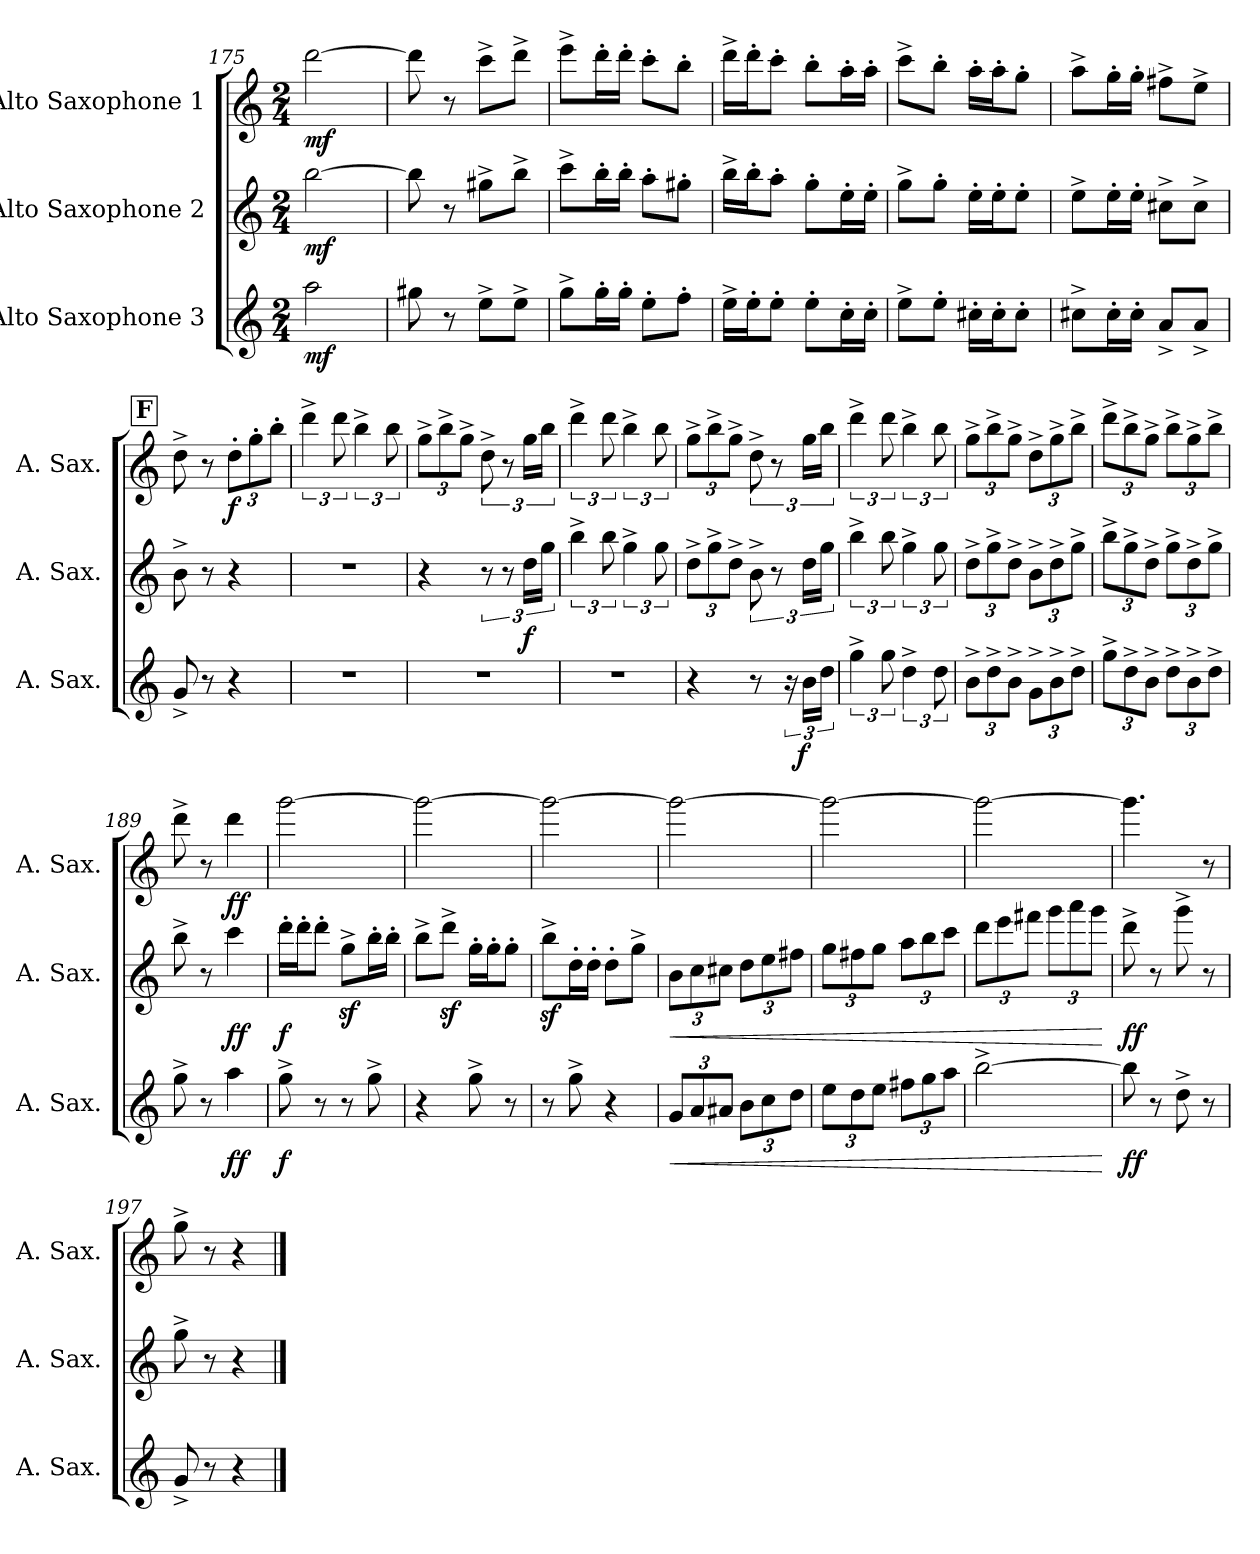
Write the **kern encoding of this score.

**kern	**dynam	**kern	**dynam	**kern	**dynam
*part3	*part3	*part2	*part2	*part1	*part1
*staff3	*staff3	*staff2	*staff2	*staff1	*staff1
*I"Alto Saxophone 3	*	*I"Alto Saxophone 2	*	*I"Alto Saxophone 1	*
*I'A. Sax.	*	*I'A. Sax.	*	*I'A. Sax.	*
*clefG2	*	*clefG2	*	*clefG2	*
*ITrd5c9	*	*ITrd5c9	*	*ITrd5c9	*
*k[b-e-a-]	*	*k[b-e-a-]	*	*k[b-e-a-]	*
*M2/4	*	*M2/4	*	*M2/4	*
=175	=175	=175	=175	=175	=175
!	!LO:DY:b	!	!LO:DY:b	!	!LO:DY:b
2cc\	mf	[2dd\	mf	[2ff\	mf
=176	=176	=176	=176	=176	=176
8bn\	.	8dd\]	.	8ff\]	.
8r	.	8r	.	8r	.
8g^\L	.	8bn^\L	.	8ee-^\L	.
8g^\J	.	8dd^\J	.	8ff^\J	.
=177	=177	=177	=177	=177	=177
8b-^\L	.	8ee-^\L	.	8gg^\L	.
16b-'\L	.	16dd'\L	.	16ff'\L	.
16b-'\JJ	.	16dd'\JJ	.	16ff'\JJ	.
8g'\L	.	8cc'\L	.	8ee-'\L	.
8a-'\J	.	8bn'\J	.	8dd'\J	.
=178	=178	=178	=178	=178	=178
16g^\LL	.	16dd^\LL	.	16ff^\LL	.
16g'\J	.	16dd'\J	.	16ff'\J	.
8g'\J	.	8cc'\J	.	8ee-'\J	.
8g'\L	.	8b-'\L	.	8dd'\L	.
16e-'\L	.	16g'\L	.	16cc'\L	.
16e-'\JJ	.	16g'\JJ	.	16cc'\JJ	.
=179	=179	=179	=179	=179	=179
8g^\L	.	8b-^\L	.	8ee-^\L	.
8g'\J	.	8b-'\J	.	8dd'\J	.
16en'\LL	.	16g'\LL	.	16cc'\LL	.
16e'\J	.	16g'\J	.	16cc'\J	.
8e'\J	.	8g'\J	.	8b-'\J	.
=180	=180	=180	=180	=180	=180
8en^\L	.	8g^\L	.	8cc^\L	.
16e'\L	.	16g'\L	.	16b-'\L	.
16e'\JJ	.	16g'\JJ	.	16b-'\JJ	.
8c^/L	.	8en^\L	.	8an^\L	.
8c^/J	.	8e^\J	.	8g^\J	.
!!LO:REH:place=s1:a:B:fs=14:t=F
=181	=181	=181	=181	=181	=181
8B-^/	.	8d^\	.	8f^\	.
8r	.	8r	.	8r	.
*	*	*	*	*Xbrackettup	*
!	!	!	!	!	!LO:DY:b
4r	.	4r	.	12f'\L	f
.	.	.	.	12b-'\	.
.	.	.	.	12dd'\J	.
!!LO:LB:g=z
=182	=182	=182	=182	=182	=182
*	*	*	*	*brackettup	*
2r	.	2r	.	6ff^\	.
.	.	.	.	12ff\	.
.	.	.	.	6dd^\	.
.	.	.	.	12dd\	.
=183	=183	=183	=183	=183	=183
*	*	*	*	*Xbrackettup	*
2r	.	4r	.	12b-^\L	.
.	.	.	.	12dd^\	.
.	.	.	.	12b-^\J	.
*	*	*	*	*brackettup	*
.	.	12r	.	12f^\	.
.	.	12r	.	12r	.
!	!	!	!LO:DY:b	!	!
.	.	24f\LL	f	24b-\LL	.
.	.	24b-\JJ	.	24dd\JJ	.
=184	=184	=184	=184	=184	=184
2r	.	6dd^\	.	6ff^\	.
.	.	12dd\	.	12ff\	.
.	.	6b-^\	.	6dd^\	.
.	.	12b-\	.	12dd\	.
=185	=185	=185	=185	=185	=185
*	*	*Xbrackettup	*	*Xbrackettup	*
4r	.	12f^\L	.	12b-^\L	.
.	.	12b-^\	.	12dd^\	.
.	.	12f^\J	.	12b-^\J	.
*	*	*brackettup	*	*brackettup	*
8r	.	12d^\	.	12f^\	.
.	.	12r	.	12r	.
24r	.	.	.	.	.
!	!LO:DY:b	!	!	!	!
24d\LL	f	24f\LL	.	24b-\LL	.
24f\JJ	.	24b-\JJ	.	24dd\JJ	.
=186	=186	=186	=186	=186	=186
6b-^\	.	6dd^\	.	6ff^\	.
12b-\	.	12dd\	.	12ff\	.
6f^\	.	6b-^\	.	6dd^\	.
12f\	.	12b-\	.	12dd\	.
=187	=187	=187	=187	=187	=187
*Xbrackettup	*	*Xbrackettup	*	*Xbrackettup	*
12d^\L	.	12f^\L	.	12b-^\L	.
12f^\	.	12b-^\	.	12dd^\	.
12d^\J	.	12f^\J	.	12b-^\J	.
12B-^\L	.	12d^\L	.	12f^\L	.
12d^\	.	12f^\	.	12b-^\	.
12f^\J	.	12b-^\J	.	12dd^\J	.
=188	=188	=188	=188	=188	=188
12b-^\L	.	12dd^\L	.	12ff^\L	.
12f^\	.	12b-^\	.	12dd^\	.
12d^\J	.	12f^\J	.	12b-^\J	.
12f^\L	.	12b-^\L	.	12dd^\L	.
12d^\	.	12f^\	.	12b-^\	.
12f^\J	.	12b-^\J	.	12dd^\J	.
=189	=189	=189	=189	=189	=189
8b-^\	.	8dd^\	.	8ff^\	.
8r	.	8r	.	8r	.
!	!LO:DY:b	!	!LO:DY:b	!	!LO:DY:b
4cc\	ff	4ee-\	ff	4ff\	ff
!!LO:PB:g=z
=190	=190	=190	=190	=190	=190
!	!LO:DY:b	!	!LO:DY:b	!	!
8b-^\	f	16ff'\LL	f	[2bb-\	.
.	.	16ff'\J	.	.	.
8r	.	8ff'\J	.	.	.
8r	.	8b-z<^\L	.	.	.
8b-^\	.	16dd'\L	.	.	.
.	.	16dd'\JJ	.	.	.
=191	=191	=191	=191	=191	=191
4r	.	8dd^\L	.	2bb-\_	.
.	.	8ffz<^\J	.	.	.
8b-^\	.	16b-'\LL	.	.	.
.	.	16b-'\J	.	.	.
8r	.	8b-'\J	.	.	.
=192	=192	=192	=192	=192	=192
8r	.	8ddz<^\L	.	2bb-\_	.
8b-^\	.	16f'\L	.	.	.
.	.	16f'\JJ	.	.	.
4r	.	8f'\L	.	.	.
.	.	8b-^\J	.	.	.
=193	=193	=193	=193	=193	=193
!	!LO:HP:b	!	!LO:HP:b	!	!
12B-/L	<	12d\L	<	2bb-\_	.
12c/	.	12e-\	.	.	.
12c#X/J	.	12en\J	.	.	.
12d\L	.	12f\L	.	.	.
12e-\	.	12g\	.	.	.
12f\J	.	12an\J	.	.	.
=194	=194	=194	=194	=194	=194
12g\L	.	12b-\L	.	2bb-\_	.
12f\	.	12an\	.	.	.
12g\J	.	12b-\J	.	.	.
12an\L	.	12cc\L	.	.	.
12b-\	.	12dd\	.	.	.
12cc\J	.	12ee-\J	.	.	.
=195	=195	=195	=195	=195	=195
[2dd^\	.	12ff\L	.	2bb-\_	.
.	.	12gg\	.	.	.
.	.	12aan\J	.	.	.
.	.	12bb-\L	.	.	.
.	.	12ccc\	.	.	.
.	.	12bb-\J	.	.	.
.	[	.	[	.	.
=196	=196	=196	=196	=196	=196
!	!LO:DY:b	!	!LO:DY:b	!	!
8dd\]	ff	8ff^\	ff	4.bb-\]	.
8r	.	8r	.	.	.
8f^\	.	8bb-^\	.	.	.
8r	.	8r	.	8r	.
!!LO:LB:g=z
=197	=197	=197	=197	=197	=197
8B-^/	.	8b-^\	.	8b-^\	.
8r	.	8r	.	8r	.
4r	.	4r	.	4r	.
==	==	==	==	==	==
*-	*-	*-	*-	*-	*-
